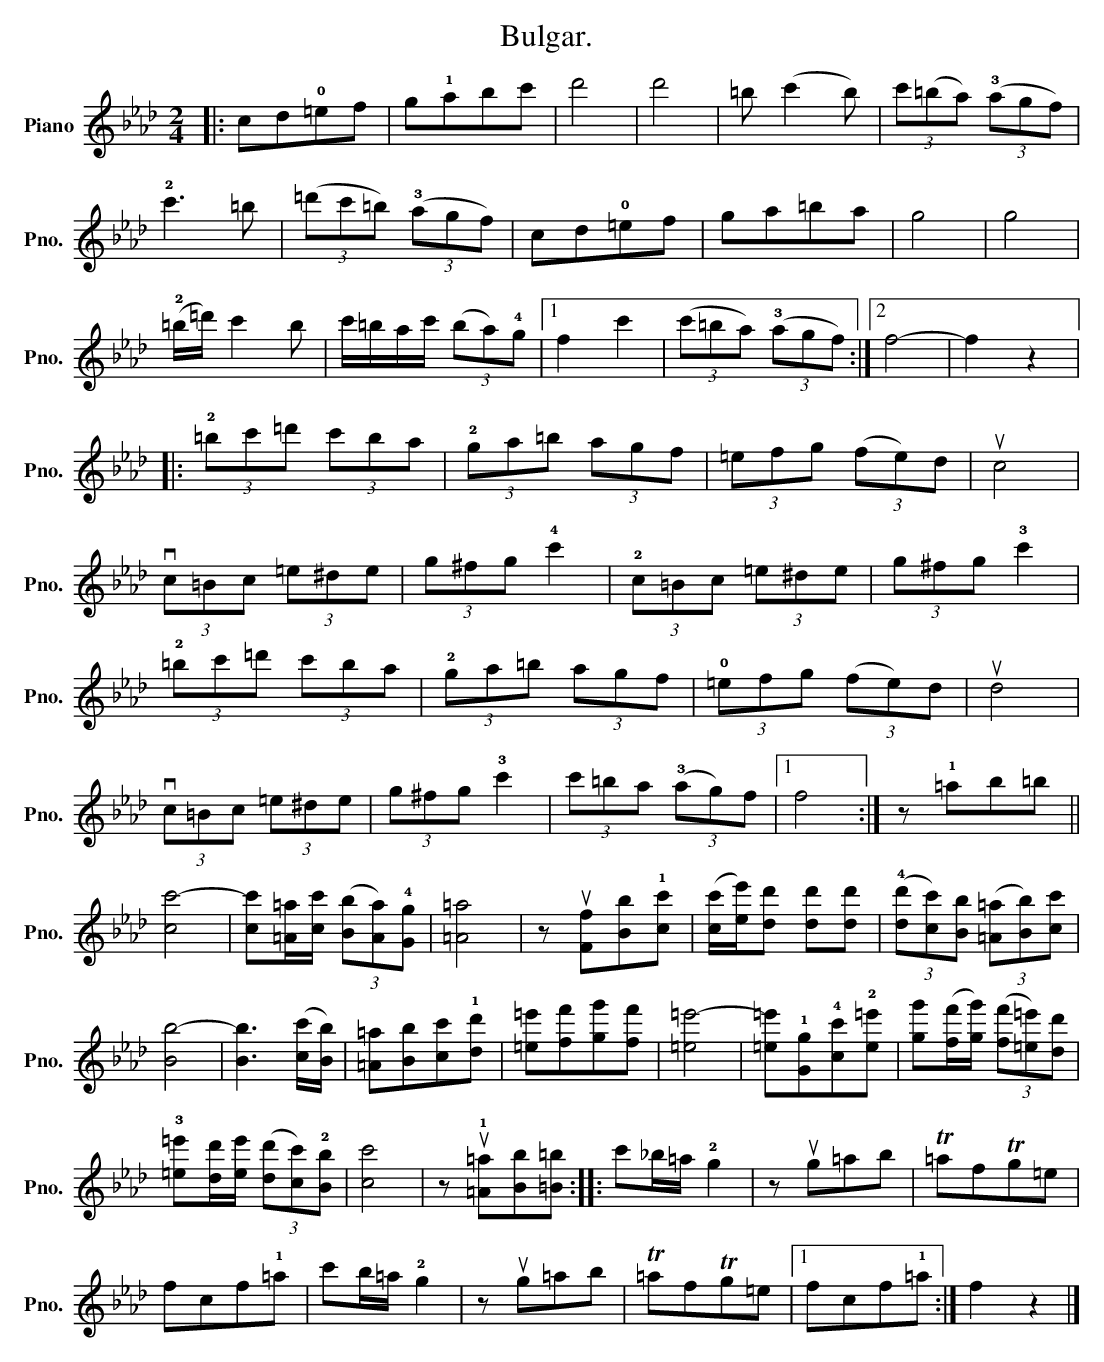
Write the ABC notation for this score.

X:1
T:Bulgar.
L:1/8
M:2/4
K:Fmin
V:1 treble nm="Piano" snm="Pno."
V:1
|: cd!0!=ef | g!1!abc' | d'4 | d'4 | =b (c'2 b) | (3c'(=ba) (3(!3!agf) |$ !2!c'3 =b | %7
 (3(=d'c'=b) (3(!3!agf) | cd!0!=ef | ga=ba | g4 | g4 |$ (!2!=b/=d'/) c'2 b | %13
 c'/=b/a/c'/ (3(ba)!4!g |1 f2 c'2 | (3(c'=ba) (3(!3!agf) :|2 f4- | f2 z2 |:$ (3!2!=bc'=d' (3c'ba | %19
 (3!2!ga=b (3agf | (3=efg (3(fe)d | uc4 |$ (3vc=Bc (3=e^de | (3g^fg !4!c'2 | (3!2!c=Bc (3=e^de | %25
 (3g^fg !3!c'2 |$ (3!2!=bc'=d' (3c'ba | (3!2!ga=b (3agf | (3!0!=efg (3(fe)d | ud4 |$ %30
 (3vc=Bc (3=e^de | (3g^fg !3!c'2 | (3c'=ba (3(!3!ag)f |1 f4 :| z !1!=ab=b ||$ [cc'-]4 | %36
 [cc'][=A=a]/[cc']/ (3([Bb][Aa])!4![Gg] | [=A=a]4 | z u[Ff][Bb]!1![cc'] | %39
 ([cc']/[ee']/)[dd'] [dd'][dd'] | (3(!4![dd'][cc'])[Bb] (3([=A=a][Bb])[cc'] |$ [Bb-]4 | %42
 [Bb]3 ([cc']/[Bb]/) | [=A=a][Bb][cc']!1![dd'] | [=e=e'][ff'][gg'][ff'] | [=e=e'-]4 | %46
 [=e=e']!1![Gg]!4![cc']!2![e=e'] | [gg']([ff']/[gg']/) (3([ff'][=e=e'])[dd'] |$ %48
 !3![=e=e'][dd']/[ee']/ (3([dd'][cc'])!2![Bb] | [cc']4 | z u!1![=A=a][Bb][=B=b] :: c'_b/=a/ !2!g2 | %52
 z ug=ab | T=afTg=e |$ fcf!1!=a | c'b/=a/ !2!g2 | z ug=ab | T=afTg=e |1 fcf!1!=a :| f2 z2 |] %60
